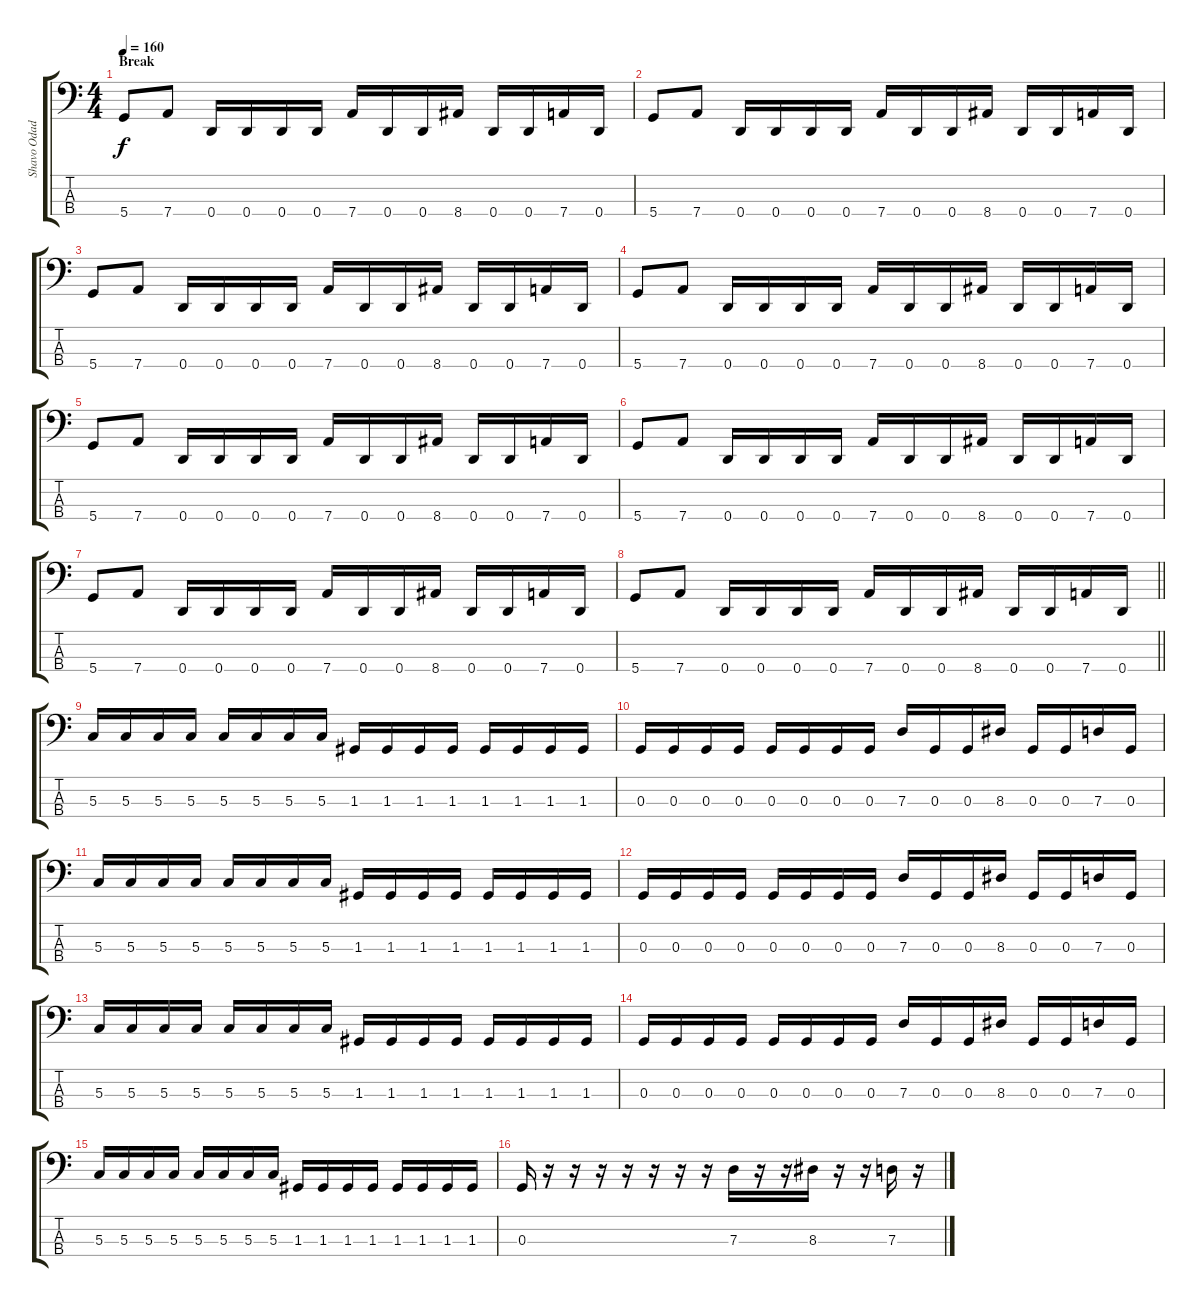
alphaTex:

\track ("Shavo Odadjian" "Shavo Odad") {instrument electricbasspick}
\staff {score tabs}
\tuning (F2 C2 G1 D1) {hide}
\ts (4 4)
\section ("" "Break")
\tempo 160
\clef f4
\ks c
5.4.8{dy f} 7.4.8 0.4.16 0.4.16 0.4.16 0.4.16 7.4.16 0.4.16 0.4.16 8.4.16 0.4.16 0.4.16 7.4.16 0.4.16 |
5.4.8 7.4.8 0.4.16 0.4.16 0.4.16 0.4.16 7.4.16 0.4.16 0.4.16 8.4.16 0.4.16 0.4.16 7.4.16 0.4.16 |
5.4.8 7.4.8 0.4.16 0.4.16 0.4.16 0.4.16 7.4.16 0.4.16 0.4.16 8.4.16 0.4.16 0.4.16 7.4.16 0.4.16 |
5.4.8 7.4.8 0.4.16 0.4.16 0.4.16 0.4.16 7.4.16 0.4.16 0.4.16 8.4.16 0.4.16 0.4.16 7.4.16 0.4.16 |
5.4.8 7.4.8 0.4.16 0.4.16 0.4.16 0.4.16 7.4.16 0.4.16 0.4.16 8.4.16 0.4.16 0.4.16 7.4.16 0.4.16 |
5.4.8 7.4.8 0.4.16 0.4.16 0.4.16 0.4.16 7.4.16 0.4.16 0.4.16 8.4.16 0.4.16 0.4.16 7.4.16 0.4.16 |
5.4.8 7.4.8 0.4.16 0.4.16 0.4.16 0.4.16 7.4.16 0.4.16 0.4.16 8.4.16 0.4.16 0.4.16 7.4.16 0.4.16 |
\barLineRight lightlight
5.4.8 7.4.8 0.4.16 0.4.16 0.4.16 0.4.16 7.4.16 0.4.16 0.4.16 8.4.16 0.4.16 0.4.16 7.4.16 0.4.16 |
5.3.16 5.3.16 5.3.16 5.3.16 5.3.16 5.3.16 5.3.16 5.3.16 1.3.16 1.3.16 1.3.16 1.3.16 1.3.16 1.3.16 1.3.16 1.3.16 |
0.3.16 0.3.16 0.3.16 0.3.16 0.3.16 0.3.16 0.3.16 0.3.16 7.3.16 0.3.16 0.3.16 8.3.16 0.3.16 0.3.16 7.3.16 0.3.16 |
5.3.16 5.3.16 5.3.16 5.3.16 5.3.16 5.3.16 5.3.16 5.3.16 1.3.16 1.3.16 1.3.16 1.3.16 1.3.16 1.3.16 1.3.16 1.3.16 |
0.3.16 0.3.16 0.3.16 0.3.16 0.3.16 0.3.16 0.3.16 0.3.16 7.3.16 0.3.16 0.3.16 8.3.16 0.3.16 0.3.16 7.3.16 0.3.16 |
5.3.16 5.3.16 5.3.16 5.3.16 5.3.16 5.3.16 5.3.16 5.3.16 1.3.16 1.3.16 1.3.16 1.3.16 1.3.16 1.3.16 1.3.16 1.3.16 |
0.3.16 0.3.16 0.3.16 0.3.16 0.3.16 0.3.16 0.3.16 0.3.16 7.3.16 0.3.16 0.3.16 8.3.16 0.3.16 0.3.16 7.3.16 0.3.16 |
5.3.16 5.3.16 5.3.16 5.3.16 5.3.16 5.3.16 5.3.16 5.3.16 1.3.16 1.3.16 1.3.16 1.3.16 1.3.16 1.3.16 1.3.16 1.3.16 |
0.3.16 r.16 r.16 r.16 r.16 r.16 r.16 r.16 7.3.16 r.16 r.16 8.3.16 r.16 r.16 7.3.16 r.16
